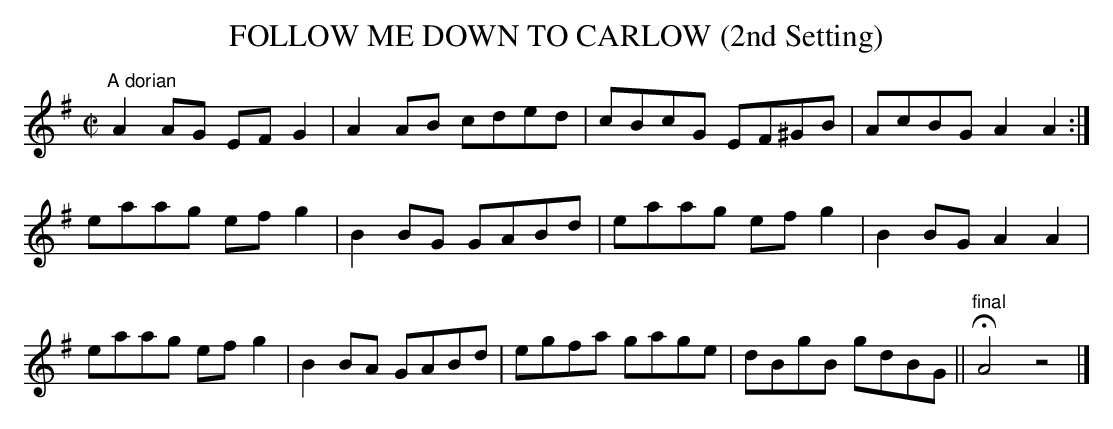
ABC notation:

X:1
T:FOLLOW ME DOWN TO CARLOW (2nd Setting)
M:C|
L:1/8
K:G
"^A dorian"
A2AG EFG2|A2AB cded|cBcG EF^GB|AcBG A2A2:|
eaag efg2|B2BG GABd|eaag efg2|B2BG A2A2|
eaag efg2|B2BA GABd|egfa gage|dBgB gdBG||"final"HA4z4|]
